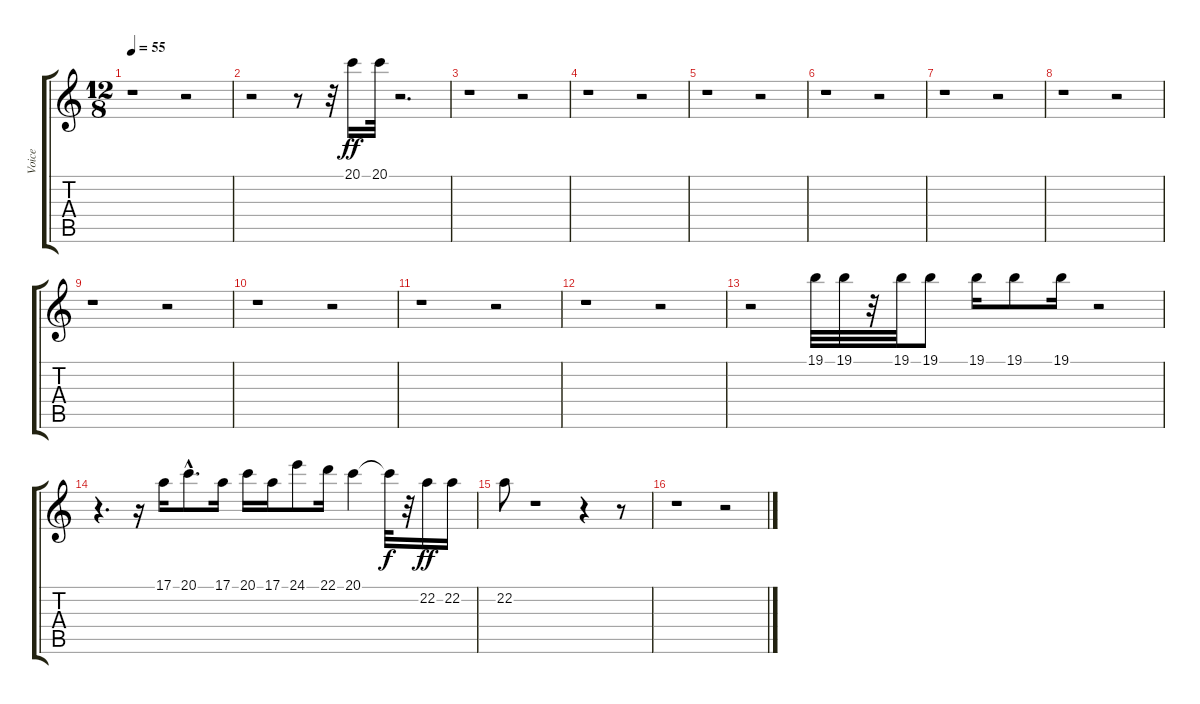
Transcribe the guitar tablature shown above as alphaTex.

\track ("Voice" "Voice") {instrument lead3calliope}
\staff {score tabs}
\tuning (E4 B3 G3 D3 A2 E2) {hide}
\ts (12 8)
\tempo 55
\clef g2
\ks c
r.1{dy ff} r.2 |
r.2 r.8 r.32 20.1.16 20.1.32 r.2{d} |
r.1 r.2 |
r.1 r.2 |
r.1 r.2 |
r.1 r.2 |
r.1 r.2 |
r.1 r.2 |
r.1 r.2 |
r.1 r.2 |
r.1 r.2 |
r.1 r.2 |
r.2 19.1.32{instrument lead3calliope} 19.1.32 r.32 19.1.32 19.1.8 19.1.16 19.1.8 19.1.16 r.2 |
r.4{d} r.16 17.1.16 20.1{hac}.8{d} 17.1.16 20.1.16 17.1.16 24.1.8 22.1.16 20.1.4 20.1{t}.32{dy f} r.32 22.2.16{dy ff} 22.2.16 |
22.2.8 r.1 r.4 r.8 |
r.1 r.2
